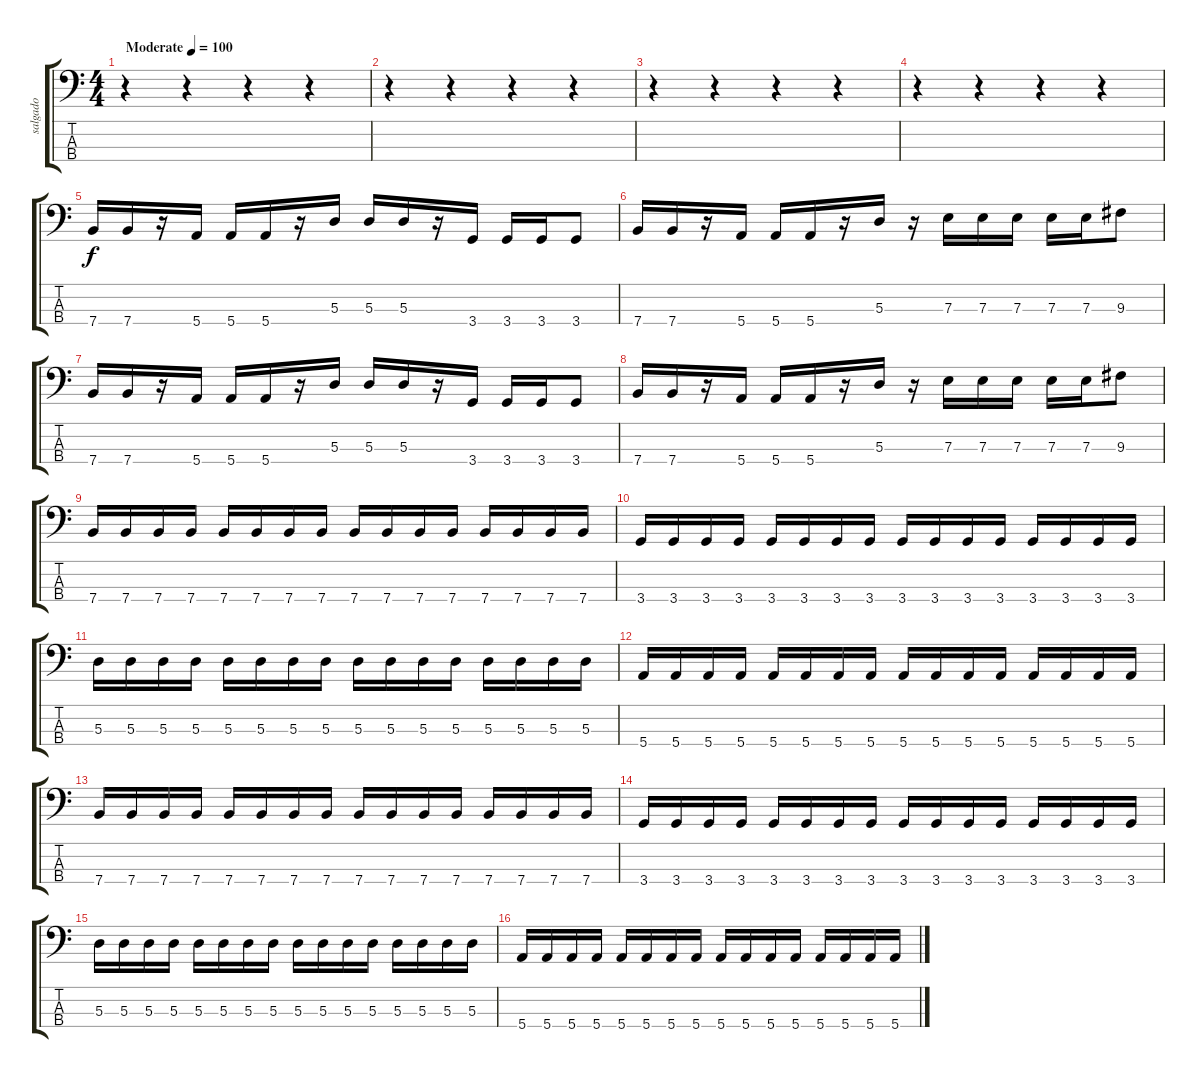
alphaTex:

\track ("salgado" "salgado") {instrument electricbassfinger}
\staff {score tabs}
\tuning (G2 D2 A1 E1) {hide}
\ts (4 4)
\tempo (100 "Moderate")
\clef f4
\ks c
r.4{dy f instrument electricbassfinger} r.4 r.4 r.4 |
r.4 r.4 r.4 r.4 |
r.4 r.4 r.4 r.4 |
r.4 r.4 r.4 r.4 |
7.4.16 7.4.16 r.16 5.4.16 5.4.16 5.4.16 r.16 5.3.16 5.3.16 5.3.16 r.16 3.4.16 3.4.16 3.4.16 3.4.8 |
7.4.16 7.4.16 r.16 5.4.16 5.4.16 5.4.16 r.16 5.3.16 r.16 7.3.16 7.3.16 7.3.16 7.3.16 7.3.16 9.3.8 |
7.4.16 7.4.16 r.16 5.4.16 5.4.16 5.4.16 r.16 5.3.16 5.3.16 5.3.16 r.16 3.4.16 3.4.16 3.4.16 3.4.8 |
7.4.16 7.4.16 r.16 5.4.16 5.4.16 5.4.16 r.16 5.3.16 r.16 7.3.16 7.3.16 7.3.16 7.3.16 7.3.16 9.3.8 |
7.4.16 7.4.16 7.4.16 7.4.16 7.4.16 7.4.16 7.4.16 7.4.16 7.4.16 7.4.16 7.4.16 7.4.16 7.4.16 7.4.16 7.4.16 7.4.16 |
3.4.16 3.4.16 3.4.16 3.4.16 3.4.16 3.4.16 3.4.16 3.4.16 3.4.16 3.4.16 3.4.16 3.4.16 3.4.16 3.4.16 3.4.16 3.4.16 |
5.3.16 5.3.16 5.3.16 5.3.16 5.3.16 5.3.16 5.3.16 5.3.16 5.3.16 5.3.16 5.3.16 5.3.16 5.3.16 5.3.16 5.3.16 5.3.16 |
5.4.16 5.4.16 5.4.16 5.4.16 5.4.16 5.4.16 5.4.16 5.4.16 5.4.16 5.4.16 5.4.16 5.4.16 5.4.16 5.4.16 5.4.16 5.4.16 |
7.4.16 7.4.16 7.4.16 7.4.16 7.4.16 7.4.16 7.4.16 7.4.16 7.4.16 7.4.16 7.4.16 7.4.16 7.4.16 7.4.16 7.4.16 7.4.16 |
3.4.16 3.4.16 3.4.16 3.4.16 3.4.16 3.4.16 3.4.16 3.4.16 3.4.16 3.4.16 3.4.16 3.4.16 3.4.16 3.4.16 3.4.16 3.4.16 |
5.3.16 5.3.16 5.3.16 5.3.16 5.3.16 5.3.16 5.3.16 5.3.16 5.3.16 5.3.16 5.3.16 5.3.16 5.3.16 5.3.16 5.3.16 5.3.16 |
5.4.16 5.4.16 5.4.16 5.4.16 5.4.16 5.4.16 5.4.16 5.4.16 5.4.16 5.4.16 5.4.16 5.4.16 5.4.16 5.4.16 5.4.16 5.4.16
